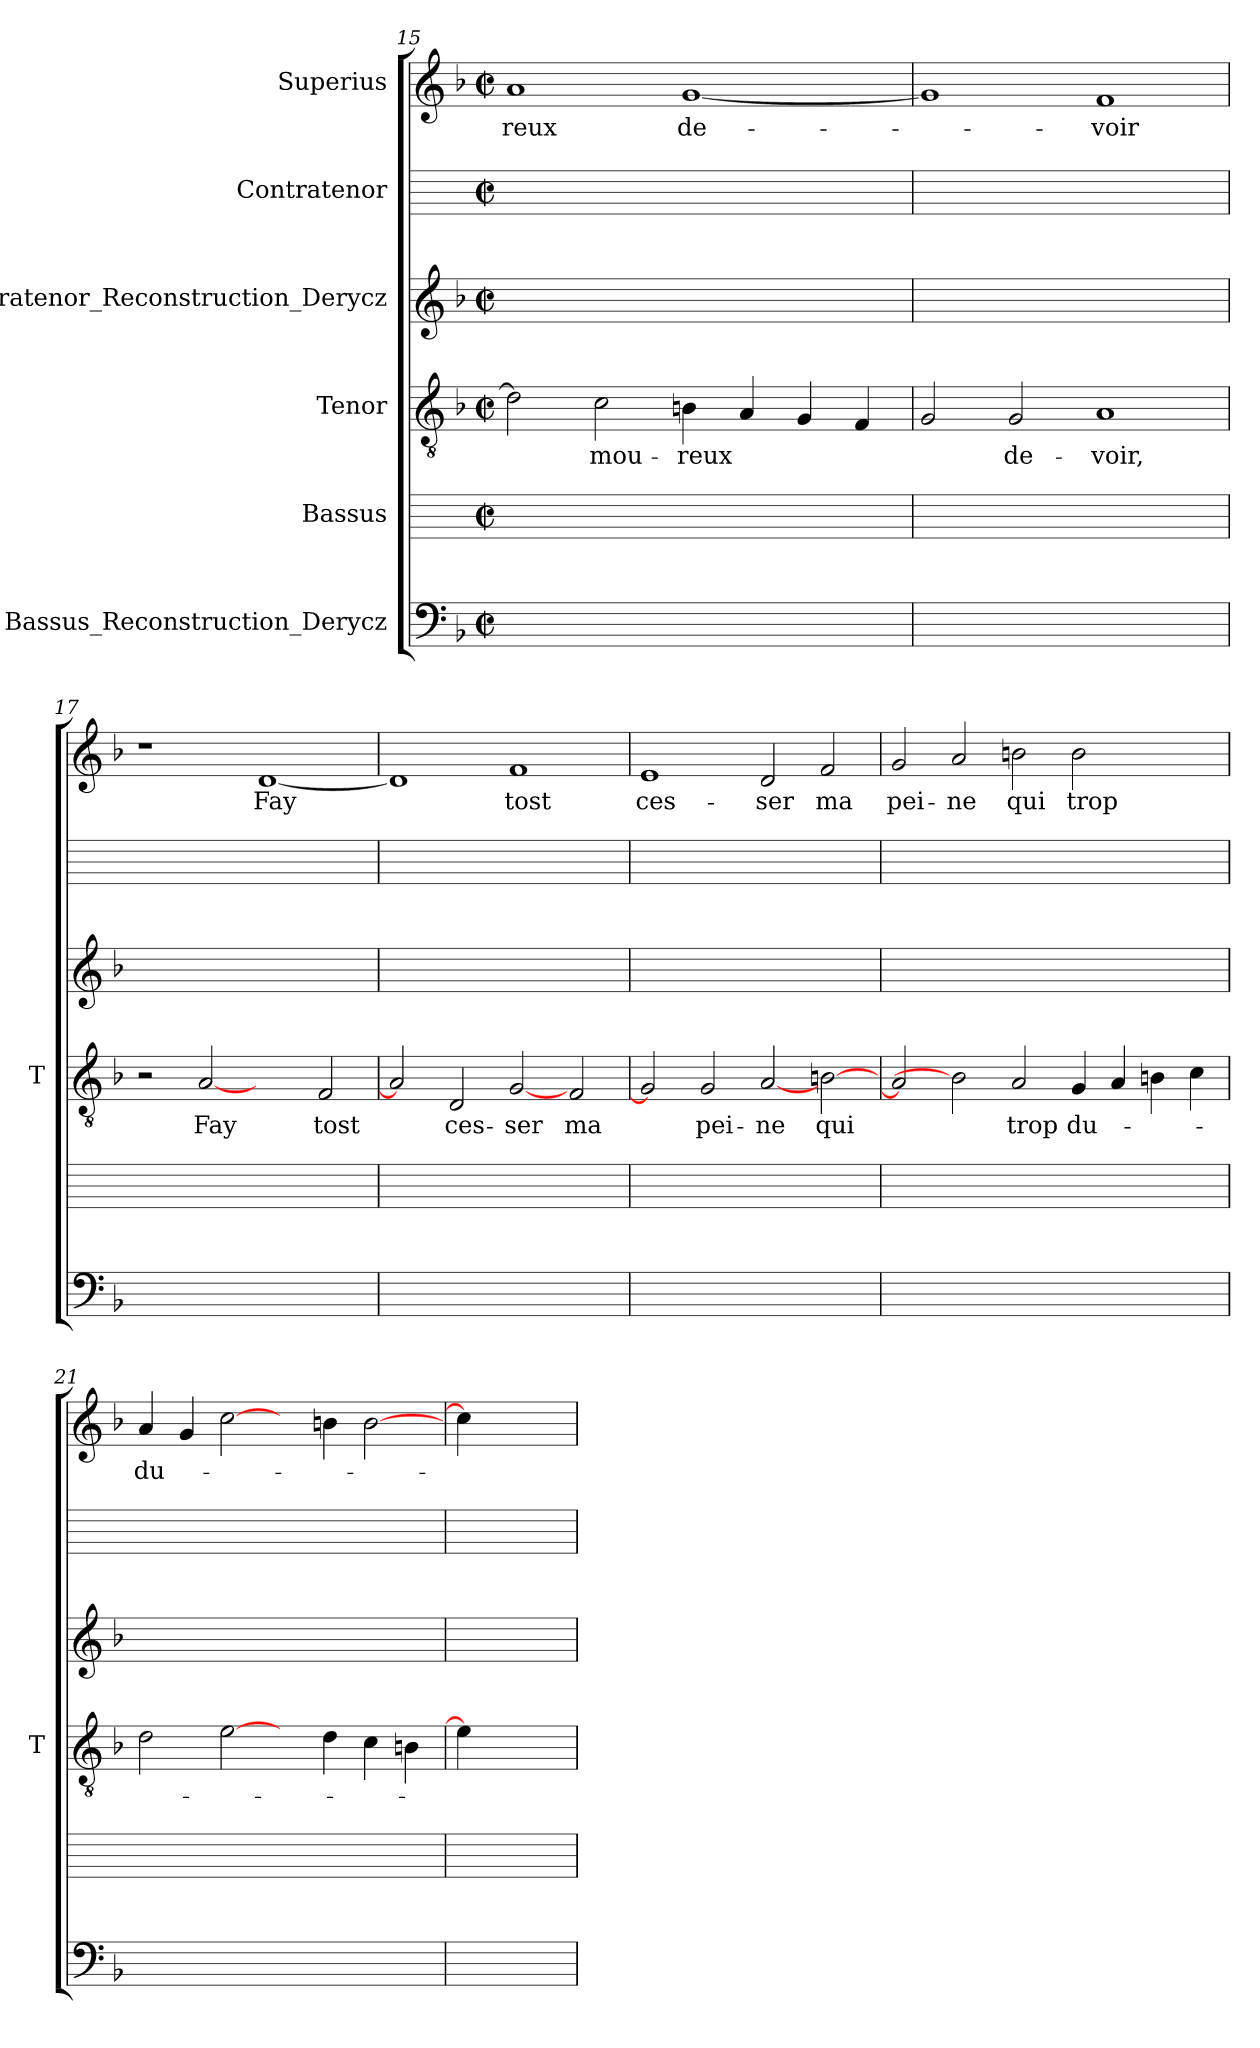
**kern	**kern	**kern	**text	**kern	**kern	**kern	**text
*part6	*part5	*part4	*part4	*part3	*part2	*part1	*part1
*staff6	*staff5	*staff4	*staff4	*staff3	*staff2	*staff1	*staff1
*I"Bassus_Reconstruction_Derycz	*I"Bassus	*I"Tenor	*	*I"Contratenor_Reconstruction_Derycz	*I"Contratenor	*I"Superius	*
*	*	*I'T	*	*	*	*	*
*clefF4	*	*clefGv2	*	*clefG2	*	*clefG2	*
*k[b-]	*	*k[b-]	*	*k[b-]	*	*k[b-]	*
*F:	*	*F:	*	*F:	*	*F:	*
*M2/2	*M2/2	*M2/2	*	*M2/2	*M2/2	*M2/2	*
*met(c|)	*met(c|)	*met(c|)	*	*met(c|)	*met(c|)	*met(c|)	*
=15	=15	=15	=15	=15	=15	=15	=15
1ryy	1ryy	2d]	.	1ryy	1ryy	1a	-reux
.	.	2c	mou-	.	.	.	.
1ryy	1ryy	4Bn	-reux	1ryy	1ryy	[1g	de-
.	.	4A	.	.	.	.	.
.	.	4G	.	.	.	.	.
.	.	4F	.	.	.	.	.
=16	=16	=16	=16	=16	=16	=16	=16
1ryy	1ryy	2G	.	1ryy	1ryy	1g]	.
.	.	2G	de-	.	.	.	.
1ryy	1ryy	1A	-voir,	1ryy	1ryy	1f	-voir
=17	=17	=17	=17	=17	=17	=17	=17
1ryy	1ryy	2r	.	1ryy	1ryy	1r	.
.	.	[2A	-Fay	.	.	.	.
1ryy	1ryy	2ryy	.	1ryy	1ryy	[1d	-Fay
.	.	2F	-tost	.	.	.	.
!!LO:PB:g=z
=18	=18	=18	=18	=18	=18	=18	=18
1ryy	1ryy	2A]	.	1ryy	1ryy	1d]	.
.	.	2D	ces-	.	.	.	.
1ryy	1ryy	[2G	-ser	1ryy	1ryy	1f	-tost
.	.	2F	-ma	.	.	.	.
=19	=19	=19	=19	=19	=19	=19	=19
1ryy	1ryy	2G]	.	1ryy	1ryy	1e	ces-
.	.	2G	pei-	.	.	.	.
1ryy	1ryy	[2A	-ne	1ryy	1ryy	2d	-ser
.	.	[2Bn	-qui	.	.	2f	-ma
=20	=20	=20	=20	=20	=20	=20	=20
1ryy	1ryy	2A]	.	1ryy	1ryy	2g	pei-
.	.	2B]	.	.	.	2a	-ne
1ryy	1ryy	2A	-trop	1ryy	1ryy	2bn	-qui
.	.	4G	du-	.	.	2b	-trop
.	.	4A	.	.	.	.	.
2ryy	2ryy	4Bn	.	2ryy	2ryy	2ryy	.
.	.	4c	.	.	.	.	.
=21	=21	=21	=21	=21	=21	=21	=21
1ryy	1ryy	2d	.	1ryy	1ryy	4a	du-
.	.	.	.	.	.	4g	.
.	.	[2e	.	.	.	[2cc	.
1ryy	1ryy	4ryy	.	1ryy	1ryy	4ryy	.
.	.	4d	.	.	.	4bn	.
.	.	4c	.	.	.	[2b	.
.	.	4Bn	.	.	.	.	.
=22	=22	=22	=22	=22	=22	=22	=22
1ryy	1ryy	4e]	.	1ryy	1ryy	4cc]	.
.	.	2.ryy	.	.	.	2.ryy	.
=	=	=	=	=	=	=	=
*-	*-	*-	*-	*-	*-	*-	*-
